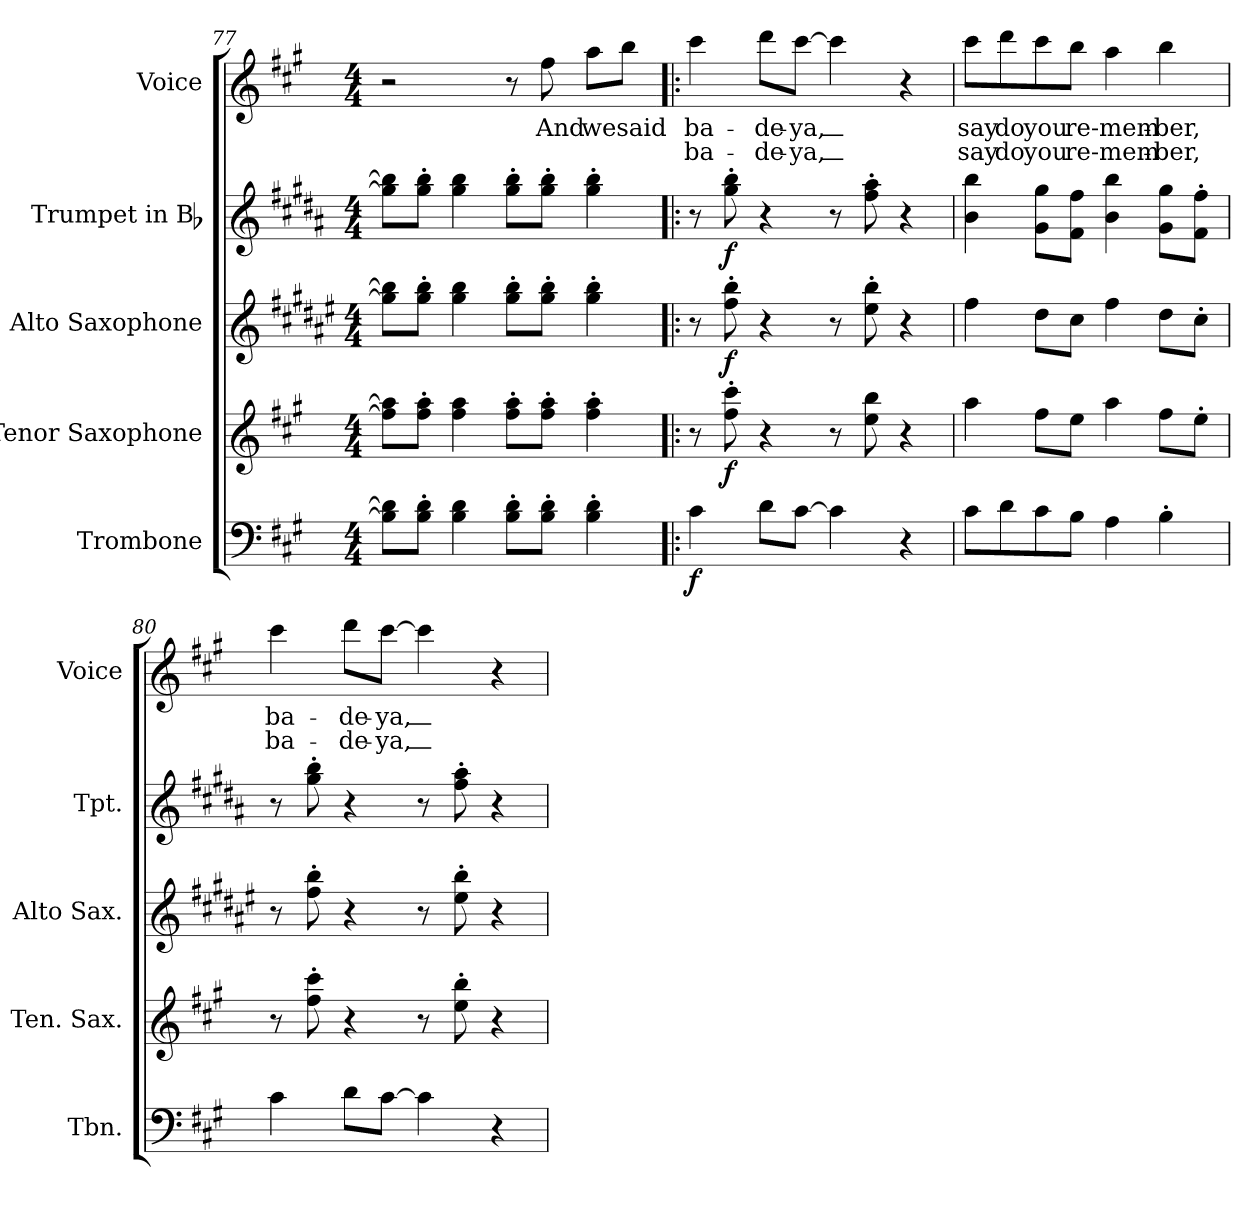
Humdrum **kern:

**kern	**dynam	**kern	**dynam	**kern	**dynam	**kern	**dynam	**kern	**text	**text
*part5	*part5	*part4	*part4	*part3	*part3	*part2	*part2	*part1	*part1	*part1
*staff5	*staff5	*staff4	*staff4	*staff3	*staff3	*staff2	*staff2	*staff1	*staff1	*staff1
*I"Trombone	*	*I"Tenor Saxophone	*	*I"Alto Saxophone	*	*I"Trumpet in Bb	*	*I"Voice	*	*
*I'Tbn.	*	*I'Ten. Sax.	*	*I'Alto Sax.	*	*I'Tpt.	*	*I'Voice	*	*
!!LO:PB:g=z
*clefF4	*	*clefG2	*	*clefG2	*	*clefG2	*	*clefG2	*	*
*	*	*ITrd8c14	*	*ITrd5c9	*	*ITrd1c2	*	*	*	*
*k[f#c#g#]	*	*k[f#c#g#]	*	*k[f#c#g#]	*	*k[f#c#g#]	*	*k[f#c#g#]	*	*
*A:	*	*A:	*	*A:	*	*A:	*	*A:	*	*
*M4/4	*	*M4/4	*	*M4/4	*	*M4/4	*	*M4/4	*	*
=77	=77	=77	=77	=77	=77	=77	=77	=77	=77	=77
8Bi\] 8di]L	.	8f#i\] 8ai]L	.	8bi\] 8ddi]L	.	8ff#i\] 8aai]L	.	2r	.	.
8Bi\' 8di'J	.	8f#i\' 8ai'J	.	8bi\' 8ddi'J	.	8ff#i\' 8aai'J	.	.	.	.
4Bi\ 4di	.	4f#i\ 4ai	.	4bi\ 4ddi	.	4ff#i\ 4aai	.	.	.	.
8Bi\' 8di'L	.	8f#i\' 8ai'L	.	8bi\' 8ddi'L	.	8ff#i\' 8aai'L	.	8r	.	.
!	!	!	!	!	!	!	!	!	!LO:LY:b:color=#000000	!
8Bi\' 8di'J	.	8f#i\' 8ai'J	.	8bi\' 8ddi'J	.	8ff#i\' 8aai'J	.	8ff#i\	And	.
!	!	!	!	!	!	!	!	!	!LO:LY:b:color=#000000	!
4Bi\' 4di'	.	4f#i\' 4ai'	.	4bi\' 4ddi'	.	4ff#i\' 4aai'	.	8aai\L	we	.
!	!	!	!	!	!	!	!	!	!LO:LY:b:color=#000000	!
.	.	.	.	.	.	.	.	8bbi\J	said	.
=78!|:	=78!|:	=78!|:	=78!|:	=78!|:	=78!|:	=78!|:	=78!|:	=78!|:	=78!|:	=78!|:
!	!	!	!	!	!	!	!	!	!LO:LY:b:color=#000000	!LO:LY:b:color=#000000
4c#i\	f	8r	.	8r	.	8r	.	4ccc#i\	ba-	ba-
.	.	8f#i\' 8cc#i'	f	8ai\' 8ddi'	f	8ff#i\' 8aai'	f	.	.	.
!	!	!	!	!	!	!	!	!	!LO:LY:b:color=#000000	!LO:LY:b:color=#000000
8di\L	.	4r	.	4r	.	4r	.	8dddi\L	de-	de-
!	!	!	!	!	!	!	!	!	!LO:LY:b:color=#000000	!LO:LY:b:color=#000000
[8c#i\J	.	.	.	.	.	.	.	[8ccc#i\J	ya,_	ya,_
4c#i\]	.	8r	.	8r	.	8r	.	4ccc#i\]	.	.
.	.	8ei\ 8bi	.	8g#i\' 8ddi'	.	8eei\' 8gg#i'	.	.	.	.
4r	.	4r	.	4r	.	4r	.	4r	.	.
=79	=79	=79	=79	=79	=79	=79	=79	=79	=79	=79
!	!	!	!	!	!	!	!	!	!LO:LY:b:color=#000000	!LO:LY:b:color=#000000
8c#i\L	.	4ai\	.	4ai\	.	4ai\ 4aai	.	8ccc#i\L	say	say
!	!	!	!	!	!	!	!	!	!LO:LY:b:color=#000000	!LO:LY:b:color=#000000
8di\	.	.	.	.	.	.	.	8dddi\	do	do
!	!	!	!	!	!	!	!	!	!LO:LY:b:color=#000000	!LO:LY:b:color=#000000
8c#i\	.	8f#i\L	.	8f#i\L	.	8f#i\ 8ff#iL	.	8ccc#i\	you	you
!	!	!	!	!	!	!	!	!	!LO:LY:b:color=#000000	!LO:LY:b:color=#000000
8Bi\J	.	8ei\J	.	8ei\J	.	8ei\ 8eeiJ	.	8bbi\J	re-mem-	re-mem-
4Ai\	.	4ai\	.	4ai\	.	4ai\ 4aai	.	4aai\	.	.
!	!	!	!	!	!	!	!	!	!LO:LY:b:color=#000000	!LO:LY:b:color=#000000
4B'i\	.	8f#i\L	.	8f#i\L	.	8f#i\ 8ff#iL	.	4bbi\	ber,	ber,
.	.	8e'i\J	.	8e'i\J	.	8ei\' 8eei'J	.	.	.	.
!!LO:LB:g=z
=80	=80	=80	=80	=80	=80	=80	=80	=80	=80	=80
!	!	!	!	!	!	!	!	!	!LO:LY:b:color=#000000	!LO:LY:b:color=#000000
4c#i\	.	8r	.	8r	.	8r	.	4ccc#i\	ba-	ba-
.	.	8f#i\' 8cc#i'	.	8ai\' 8ddi'	.	8ff#i\' 8aai'	.	.	.	.
!	!	!	!	!	!	!	!	!	!LO:LY:b:color=#000000	!LO:LY:b:color=#000000
8di\L	.	4r	.	4r	.	4r	.	8dddi\L	de-	de-
!	!	!	!	!	!	!	!	!	!LO:LY:b:color=#000000	!LO:LY:b:color=#000000
[8c#i\J	.	.	.	.	.	.	.	[8ccc#i\J	ya,_	ya,_
4c#i\]	.	8r	.	8r	.	8r	.	4ccc#i\]	.	.
.	.	8ei\' 8bi'	.	8g#i\' 8ddi'	.	8eei\' 8gg#i'	.	.	.	.
4r	.	4r	.	4r	.	4r	.	4r	.	.
=	=	=	=	=	=	=	=	=	=	=
*-	*-	*-	*-	*-	*-	*-	*-	*-	*-	*-
